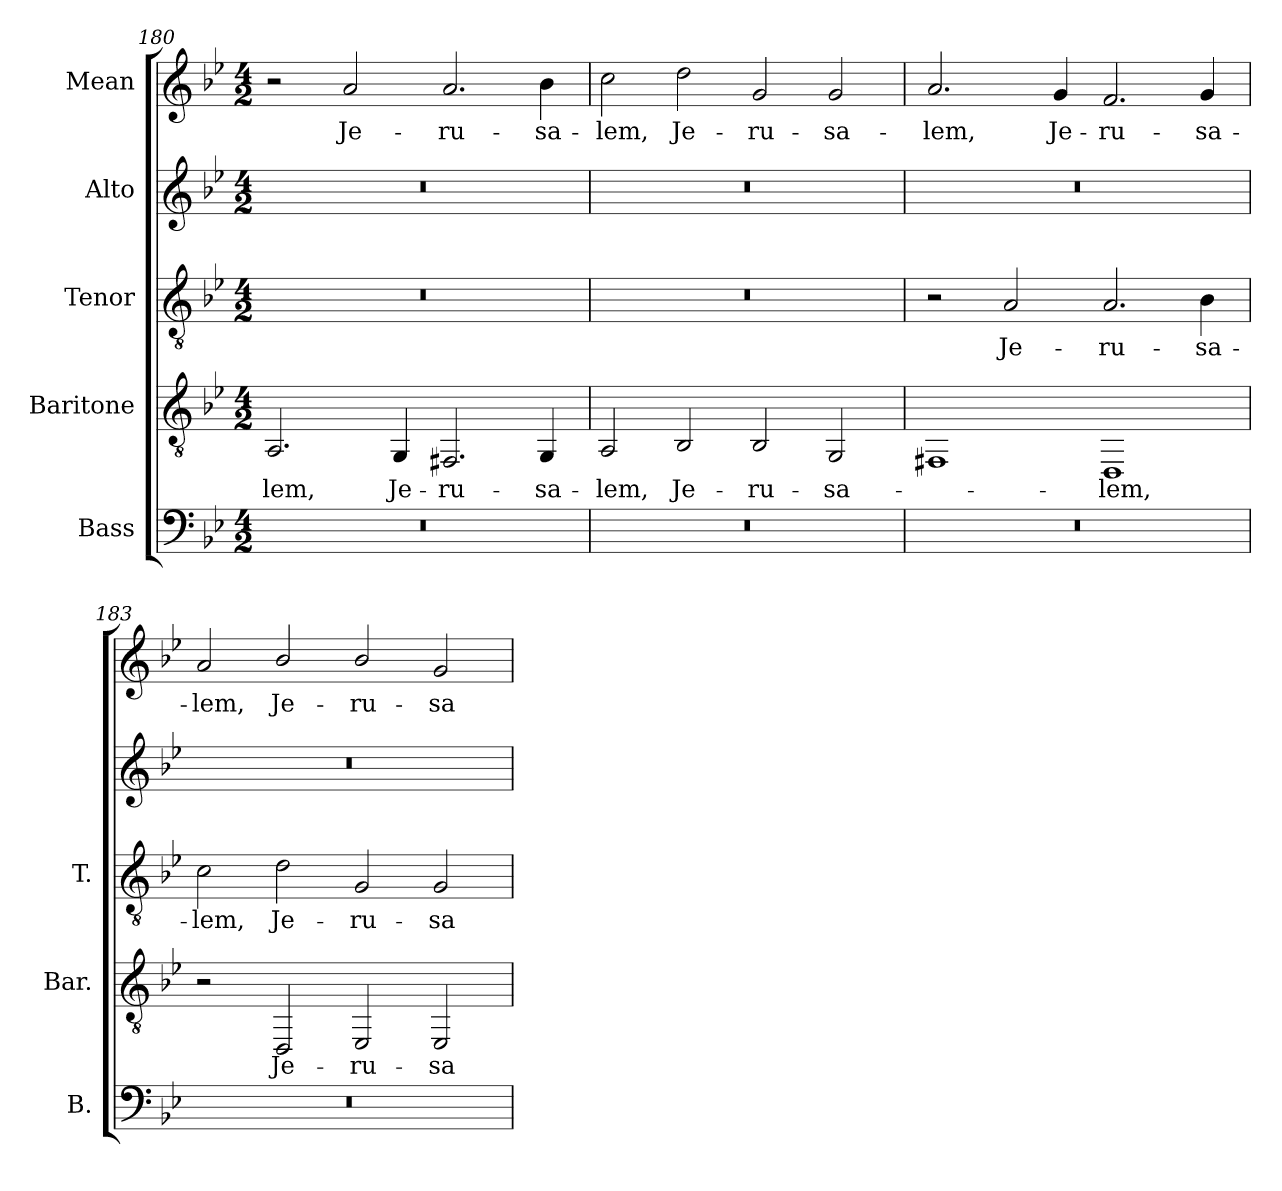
**kern	**kern	**text	**kern	**text	**kern	**kern	**text
*part5	*part4	*part4	*part3	*part3	*part2	*part1	*part1
*staff5	*staff4	*staff4	*staff3	*staff3	*staff2	*staff1	*staff1
*I"Bass	*I"Baritone	*	*I"Tenor	*	*I"Alto	*I"Mean	*
*I'B.	*I'Bar.	*	*I'T.	*	*	*	*
*clefF4	*clefGv2	*	*clefGv2	*	*clefG2	*clefG2	*
*	*	*	*ITrd7c12	*	*	*	*
*k[b-e-]	*k[b-e-]	*	*k[b-e-]	*	*k[b-e-]	*k[b-e-]	*
*B-:	*B-:	*	*B-:	*	*B-:	*B-:	*
*M4/2	*M4/2	*	*M4/2	*	*M4/2	*M4/2	*
=180	=180	=180	=180	=180	=180	=180	=180
!LO:N:vis=1	!	!	!	!	!	!	!
!	!	!LO:LY:b:color=#000000	!LO:N:vis=1	!	!LO:N:vis=1	!	!
0r	2.AAi/	-lem,	0r	.	0r	2r	.
!	!	!	!	!	!	!	!LO:LY:b:color=#000000
.	.	.	.	.	.	2ai/	Je-
!	!	!LO:LY:b:color=#000000	!	!	!	!	!
.	4GGi/	Je-	.	.	.	.	.
!	!	!LO:LY:b:color=#000000	!	!	!	!	!
!	!	!	!	!	!	!	!LO:LY:b:color=#000000
.	2.FF#Xi/	-ru-	.	.	.	2.ai/	-ru-
!	!	!LO:LY:b:color=#000000	!	!	!	!	!
!	!	!	!	!	!	!	!LO:LY:b:color=#000000
.	4GGi/	-sa-	.	.	.	4b-i\	-sa-
=181	=181	=181	=181	=181	=181	=181	=181
!LO:N:vis=1	!	!	!	!	!	!	!
!	!	!LO:LY:b:color=#000000	!LO:N:vis=1	!	!LO:N:vis=1	!	!
!	!	!	!	!	!	!	!LO:LY:b:color=#000000
0r	2AAi/	-lem,	0r	.	0r	2cci\	-lem,
!	!	!LO:LY:b:color=#000000	!	!	!	!	!
!	!	!	!	!	!	!	!LO:LY:b:color=#000000
.	2BB-i/	Je-	.	.	.	2ddi\	Je-
!	!	!LO:LY:b:color=#000000	!	!	!	!	!
!	!	!	!	!	!	!	!LO:LY:b:color=#000000
.	2BB-i/	-ru-	.	.	.	2gi/	-ru-
!	!	!LO:LY:b:color=#000000	!	!	!	!	!
!	!	!	!	!	!	!	!LO:LY:b:color=#000000
.	2GGi/	-sa-	.	.	.	2gi/	-sa-
=182	=182	=182	=182	=182	=182	=182	=182
!LO:N:vis=1	!	!	!	!	!LO:N:vis=1	!	!
!	!	!	!	!	!	!	!LO:LY:b:color=#000000
0r	1FF#Xi	.	2r	.	0r	2.ai/	-lem,
!	!	!	!	!LO:LY:b:color=#000000	!	!	!
.	.	.	2AAi/	Je-	.	.	.
!	!	!	!	!	!	!	!LO:LY:b:color=#000000
.	.	.	.	.	.	4gi/	Je-
!	!	!LO:LY:b:color=#000000	!	!	!	!	!
!	!	!	!	!LO:LY:b:color=#000000	!	!	!
!	!	!	!	!	!	!	!LO:LY:b:color=#000000
.	1DDi	-lem,	2.AAi/	-ru-	.	2.fi/	-ru-
!	!	!	!	!LO:LY:b:color=#000000	!	!	!
!	!	!	!	!	!	!	!LO:LY:b:color=#000000
.	.	.	4BB-i\	-sa-	.	4gi/	-sa-
!!LO:PB:g=z
=183	=183	=183	=183	=183	=183	=183	=183
!LO:N:vis=1	!	!	!	!	!	!	!
!	!	!	!	!LO:LY:b:color=#000000	!LO:N:vis=1	!	!
!	!	!	!	!	!	!	!LO:LY:b:color=#000000
0r	2r	.	2Ci\	-lem,	0r	2ai/	-lem,
!	!	!LO:LY:b:color=#000000	!	!	!	!	!
!	!	!	!	!LO:LY:b:color=#000000	!	!	!
!	!	!	!	!	!	!	!LO:LY:b:color=#000000
.	2DDi/	Je-	2Di\	Je-	.	2b-i/	Je-
!	!	!LO:LY:b:color=#000000	!	!	!	!	!
!	!	!	!	!LO:LY:b:color=#000000	!	!	!
!	!	!	!	!	!	!	!LO:LY:b:color=#000000
.	2EE-i/	-ru-	2GGi/	-ru-	.	2b-i/	-ru-
!	!	!LO:LY:b:color=#000000	!	!	!	!	!
!	!	!	!	!LO:LY:b:color=#000000	!	!	!
!	!	!	!	!	!	!	!LO:LY:b:color=#000000
.	2EE-i/	-sa-	2GGi/	-sa-	.	2gi/	-sa-
=	=	=	=	=	=	=	=
*-	*-	*-	*-	*-	*-	*-	*-
